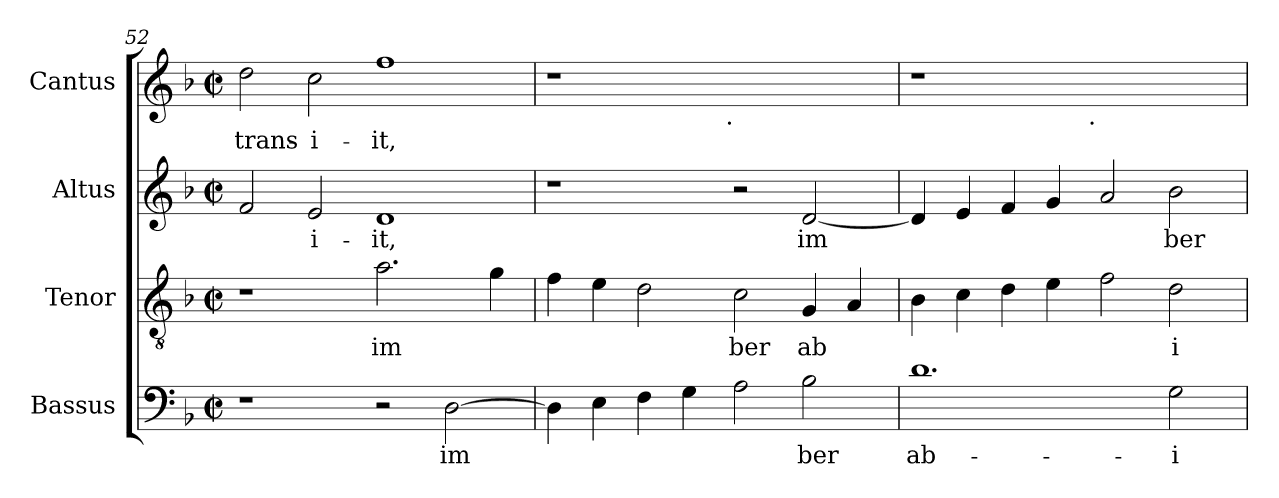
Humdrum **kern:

**kern	**text	**kern	**text	**kern	**text	**kern	**text
*part4	*part4	*part3	*part3	*part2	*part2	*part1	*part1
*staff4	*staff4	*staff3	*staff3	*staff2	*staff2	*staff1	*staff1
*I"Bassus	*	*I"Tenor	*	*I"Altus	*	*I"Cantus	*
*clefF4	*	*clefGv2	*	*clefG2	*	*clefG2	*
*k[b-]	*	*k[b-]	*	*k[b-]	*	*k[b-]	*
*F:	*	*F:	*	*F:	*	*F:	*
*M2/2	*	*M2/2	*	*M2/2	*	*M2/2	*
*met(c|)	*	*met(c|)	*	*met(c|)	*	*met(c|)	*
=52	=52	=52	=52	=52	=52	=52	=52
!	!	!	!	!	!LO:LY:b:cj	!	!LO:LY:b:cj
1r	.	1r	.	2f/	--	2dd\	trans-
!	!	!	!	!	!LO:LY:b:cj	!	!LO:LY:b:cj
.	.	.	.	2e/	-i-	2cc\	-i-
!	!	!	!LO:LY:b:cj	!	!LO:LY:b:cj	!	!LO:LY:b:cj
2r	.	2.a\	im-	1d	-it,	1ff	-it,
!	!LO:LY:b:cj	!	!	!	!	!	!
[>2D\	im-	.	.	.	.	.	.
!	!	!	!LO:LY:b:cj	!	!	!	!
.	.	4g\	--	.	.	.	.
=53	=53	=53	=53	=53	=53	=53	=53
!	!LO:LY:b:cj	!	!LO:LY:b:cj	!	!	!	!
*	*	*	*	*	*	*^	*
4D\]	--	4f\	--	1r	.	1r	2ryy	.
!	!LO:LY:b:cj	!	!LO:LY:b:cj	!	!	!	!	!
4E\	--	4e\	--	.	.	.	.	.
!	!LO:LY:b:cj	!	!LO:LY:b:cj	!	!	!	!	!
4F\	--	2d\	--	.	.	.	4ryy	.
!	!LO:LY:b:cj	!	!	!	!	!	!	!
4G\	--	.	.	.	.	.	8...ryy	.
!	!	!	!	!	!	!	!LO:TX:b:t=.	!
.	.	.	.	.	.	.	1ryy	.
!	!LO:LY:b:cj	!	!LO:LY:b:cj	!	!	!	!	!
2A\	--	2c\	-ber	2r	.	1ryy	.	.
!	!LO:LY:b:cj	!	!LO:LY:b:cj	!	!LO:LY:b:cj	!	!	!
2B-\	-ber	4G/	ab-	[<2d/	im-	.	.	.
!	!	!	!LO:LY:b:cj	!	!	!	!	!
.	.	4A/	--	.	.	.	.	.
.	.	.	.	.	.	.	64ryy	.
=54	=54	=54	=54	=54	=54	=54	=54	=54
!	!LO:LY:b:cj	!	!LO:LY:b:cj	!	!LO:LY:b:cj	!	!	!
1.d	ab-	4B-\	--	4d/]	--	1r	2ryy	.
!	!	!	!LO:LY:b:cj	!	!LO:LY:b:cj	!	!	!
.	.	4c\	--	4e/	--	.	.	.
!	!	!	!LO:LY:b:cj	!	!LO:LY:b:cj	!	!	!
.	.	4d\	--	4f/	--	.	4...ryy	.
!	!	!	!LO:LY:b:cj	!	!LO:LY:b:cj	!	!	!
.	.	4e\	--	4g/	--	.	.	.
!	!	!	!	!	!	!	!LO:TX:b:t=.	!
.	.	.	.	.	.	.	1ryy	.
!	!	!	!LO:LY:b:cj	!	!LO:LY:b:cj	!	!	!
.	.	2f\	--	2a/	--	1ryy	.	.
!	!LO:LY:b:cj	!	!LO:LY:b:cj	!	!LO:LY:b:cj	!	!	!
2G\	-i-	2d\	-i-	2b-\	-ber	.	.	.
.	.	.	.	.	.	.	32ryy	.
*	*	*	*	*	*	*v	*v	*
=	=	=	=	=	=	=	=
*-	*-	*-	*-	*-	*-	*-	*-
